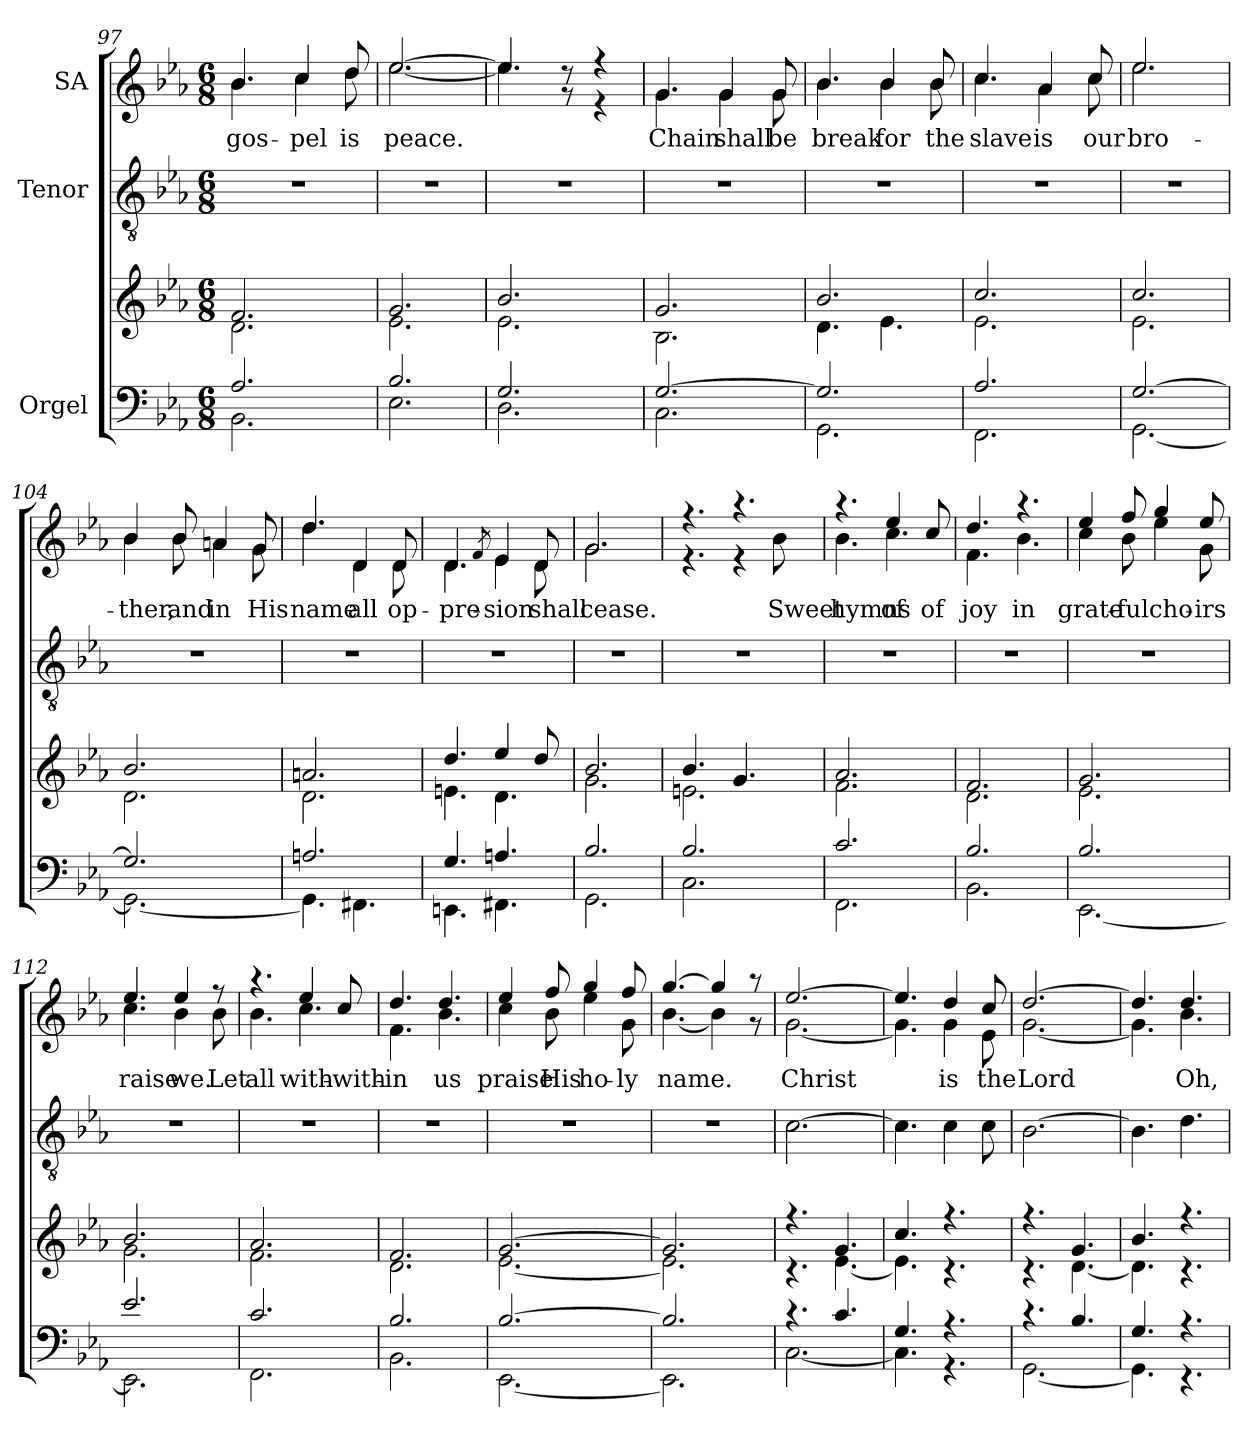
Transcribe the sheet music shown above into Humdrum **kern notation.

**kern	**kern	**kern	**kern	**text
*part3	*part3	*part2	*part1	*part1
*staff4	*staff3	*staff2	*staff1	*staff1
*I"Orgel	*	*I"Tenor	*I"SA	*
*clefF4	*clefG2	*clefGv2	*clefG2	*
*k[b-e-a-]	*k[b-e-a-]	*k[b-e-a-]	*k[b-e-a-]	*
*M6/8	*M6/8	*M6/8	*M6/8	*
=97	=97	=97	=97	=97
*^	*^	*	*	*
!	!	!	!	!	!	!LO:LY:b
*	*	*	*	*	*^	*
2.A-/	2.BB-\	2.f/	2.d\	2.r	4.b-/	4.b-\	gos-
!	!	!	!	!	!	!	!LO:LY:b
.	.	.	.	.	4cc/	4cc\	-pel
!	!	!	!	!	!	!	!LO:LY:b
.	.	.	.	.	8dd/	8dd\	is
=98	=98	=98	=98	=98	=98	=98	=98
!	!	!	!	!	!	!	!LO:LY:b
2.B-/	2.E-\	2.g/	2.e-\	2.r	[2.ee-/	[2.ee-\	peace.
=99	=99	=99	=99	=99	=99	=99	=99
2.G/	2.D\	2.b-/	2.e-\	2.r	4.ee-/]	4.ee-\]	.
.	.	.	.	.	8r	8r	.
.	.	.	.	.	4r	4r	.
=100	=100	=100	=100	=100	=100	=100	=100
!	!	!	!	!	!	!	!LO:LY:b
[2.G/	2.C\	2.g/	2.B-\	2.r	4.g/	4.g\	Chain
!	!	!	!	!	!	!	!LO:LY:b
.	.	.	.	.	4g/	4g\	shall
!	!	!	!	!	!	!	!LO:LY:b
.	.	.	.	.	8g/	8g\	be
=101	=101	=101	=101	=101	=101	=101	=101
!	!	!	!	!	!	!	!LO:LY:b
2.G/]	2.GG\	2.b-/	4.d\	2.r	4.b-/	4.b-\	break
!	!	!	!	!	!	!	!LO:LY:b
.	.	.	4.e-\	.	4b-/	4b-\	for
!	!	!	!	!	!	!	!LO:LY:b
.	.	.	.	.	8b-/	8b-\	the
!!LO:PB:g=z	!!
=102	=102	=102	=102	=102	=102	=102	=102
!	!	!	!	!	!	!	!LO:LY:b
2.A-/	2.FF\	2.cc/	2.e-\	2.r	4.cc/	4.cc\	slave
!	!	!	!	!	!	!	!LO:LY:b
.	.	.	.	.	4a-/	4a-\	is
!	!	!	!	!	!	!	!LO:LY:b
.	.	.	.	.	8cc/	8cc\	our
=103	=103	=103	=103	=103	=103	=103	=103
!	!	!	!	!	!	!	!LO:LY:b
[2.G/	[2.GG\	2.cc/	2.e-\	2.r	2.ee-/	2.ee-\	bro-
=104	=104	=104	=104	=104	=104	=104	=104
!	!	!	!	!	!	!	!LO:LY:b
2.G/]	2.GG\_	2.b-/	2.d\	2.r	4b-/	4b-\	-ther,
!	!	!	!	!	!	!	!LO:LY:b
.	.	.	.	.	8b-/	8b-\	and
!	!	!	!	!	!	!	!LO:LY:b
.	.	.	.	.	4an/	4a\	in
!	!	!	!	!	!	!	!LO:LY:b
.	.	.	.	.	8g/	8g\	His
=105	=105	=105	=105	=105	=105	=105	=105
!	!	!	!	!	!	!	!LO:LY:b
2.An/	4.GG\]	2.an/	2.d\	2.r	4.dd/	4.dd\	name
!	!	!	!	!	!	!	!LO:LY:b
.	4.FF#X\	.	.	.	4d/	4d\	all
!	!	!	!	!	!	!	!LO:LY:b
.	.	.	.	.	8d/	8d\	op-
=106	=106	=106	=106	=106	=106	=106	=106
!	!	!	!	!	!	!	!LO:LY:b
4.G/	4.EEn\	4.dd/	4.en\	2.r	4.d/	4.d\	-pre-
.	.	.	.	.	8qf/	.	.
!	!	!	!	!	!	!	!LO:LY:b
4.An/	4.FF#X\	4ee-/	4.d\	.	4e-/	4e-\	-sion
!	!	!	!	!	!	!	!LO:LY:b
.	.	8dd/	.	.	8d/	8d\	shall
=107	=107	=107	=107	=107	=107	=107	=107
!	!	!	!	!	!	!	!LO:LY:b
2.B-/	2.GG\	2.b-/	2.g\	2.r	2.g/	2.g\	cease.
=108	=108	=108	=108	=108	=108	=108	=108
2.B-/	2.C\	4.b-/	2.en\	2.r	4.r	4.r	.
.	.	4.g/	.	.	4.r	4r	.
!	!	!	!	!	!	!	!LO:LY:b
.	.	.	.	.	.	8b-\	Sweet
=109	=109	=109	=109	=109	=109	=109	=109
!	!	!	!	!	!	!	!LO:LY:b
2.c/	2.FF\	2.a-/	2.f\	2.r	4.r	4.b-\	hymns
!	!	!	!	!	!	!	!LO:LY:b
!	!	!	!	!	!	!	!LO:LY:b
.	.	.	.	.	4ee-/	4.cc\	of
!	!	!	!	!	!	!	!LO:LY:b
.	.	.	.	.	8cc/	.	of
!!LO:LB:g=z	!!
=110	=110	=110	=110	=110	=110	=110	=110
!	!	!	!	!	!	!	!LO:LY:b
!	!	!	!	!	!	!	!LO:LY:b
2.B-/	2.BB-\	2.f/	2.d\	2.r	4.dd/	4.f\	joy
!	!	!	!	!	!	!	!LO:LY:b
.	.	.	.	.	4.r	4.b-\	in
=111	=111	=111	=111	=111	=111	=111	=111
!	!	!	!	!	!	!	!LO:LY:b
!	!	!	!	!	!	!	!LO:LY:b
2.B-/	[2.EE-\	2.g/	2.e-\	2.r	4ee-/	4cc\	grate-
!	!	!	!	!	!	!	!LO:LY:b
!	!	!	!	!	!	!	!LO:LY:b
.	.	.	.	.	8ff/	8b-\	-ful
!	!	!	!	!	!	!	!LO:LY:b
!	!	!	!	!	!	!	!LO:LY:b
.	.	.	.	.	4gg/	4ee-\	cho-
!	!	!	!	!	!	!	!LO:LY:b
!	!	!	!	!	!	!	!LO:LY:b
.	.	.	.	.	8ee-/	8g\	-irs
=112	=112	=112	=112	=112	=112	=112	=112
!	!	!	!	!	!	!	!LO:LY:b
!	!	!	!	!	!	!	!LO:LY:b
2.e-/	2.EE-\]	2.b-/	2.g\	2.r	4.ee-/	4.cc\	raise
!	!	!	!	!	!	!	!LO:LY:b
!	!	!	!	!	!	!	!LO:LY:b
.	.	.	.	.	4ee-/	4b-\	we.
!	!	!	!	!	!	!	!LO:LY:b
.	.	.	.	.	8r	8b-\	Let
=113	=113	=113	=113	=113	=113	=113	=113
!	!	!	!	!	!	!	!LO:LY:b
2.c/	2.FF\	2.a-/	2.f\	2.r	4.r	4.b-\	all
!	!	!	!	!	!	!	!LO:LY:b
!	!	!	!	!	!	!	!LO:LY:b
.	.	.	.	.	4ee-/	4.cc\	with-
!	!	!	!	!	!	!	!LO:LY:b
.	.	.	.	.	8cc/	.	with-
=114	=114	=114	=114	=114	=114	=114	=114
!	!	!	!	!	!	!	!LO:LY:b
!	!	!	!	!	!	!	!LO:LY:b
2.B-/	2.BB-\	2.f/	2.d\	2.r	4.dd/	4.f\	-in
!	!	!	!	!	!	!	!LO:LY:b
!	!	!	!	!	!	!	!LO:LY:b
.	.	.	.	.	4.dd/	4.b-\	us
=115	=115	=115	=115	=115	=115	=115	=115
!	!	!	!	!	!	!	!LO:LY:b
!	!	!	!	!	!	!	!LO:LY:b
[2.B-/	[2.EE-\	[2.g/	[2.e-\	2.r	4ee-/	4cc\	praise
!	!	!	!	!	!	!	!LO:LY:b
!	!	!	!	!	!	!	!LO:LY:b
.	.	.	.	.	8ff/	8b-\	His
!	!	!	!	!	!	!	!LO:LY:b
!	!	!	!	!	!	!	!LO:LY:b
.	.	.	.	.	4gg/	4ee-\	ho-
!	!	!	!	!	!	!	!LO:LY:b
!	!	!	!	!	!	!	!LO:LY:b
.	.	.	.	.	8ff/	8g\	-ly
=116	=116	=116	=116	=116	=116	=116	=116
!	!	!	!	!	!	!	!LO:LY:b
!	!	!	!	!	!	!	!LO:LY:b
2.B-/]	2.EE-\]	2.g/]	2.e-\]	2.r	[4.gg/	[4.b-\	name.
.	.	.	.	.	4gg/]	4b-\]	.
.	.	.	.	.	8r	8r	.
=117	=117	=117	=117	=117	=117	=117	=117
!	!	!	!	!	!	!	!LO:LY:b
!	!	!	!	!	!	!	!LO:LY:b
4.r	[2.C\	4.r	4.r	[2.c\	[2.ee-/	[2.g\	Christ
4.c/	.	4.g/	[4.e-\	.	.	.	.
!!LO:LB:g=z	!!
=118	=118	=118	=118	=118	=118	=118	=118
4.G/	4.C\]	4.cc/	4.e-\]	4.c\]	4.ee-/]	4.g\]	.
!	!	!	!	!	!	!	!LO:LY:b
!	!	!	!	!	!	!	!LO:LY:b
4.r	4.r	4.r	4.r	4c\	4dd/	4g\	is
!	!	!	!	!	!	!	!LO:LY:b
!	!	!	!	!	!	!	!LO:LY:b
.	.	.	.	8c\	8cc/	8e-\	the
=119	=119	=119	=119	=119	=119	=119	=119
!	!	!	!	!	!	!	!LO:LY:b
!	!	!	!	!	!	!	!LO:LY:b
4.r	[2.GG\	4.r	4.r	[2.B-\	[2.dd/	[2.g\	Lord
4.B-/	.	4.g/	[4.d\	.	.	.	.
=120	=120	=120	=120	=120	=120	=120	=120
4.G/	4.GG\]	4.b-/	4.d\]	4.B-\]	4.dd/]	4.g\]	.
!	!	!	!	!	!	!	!LO:LY:b
!	!	!	!	!	!	!	!LO:LY:b
4.r	4.r	4.r	4.r	4.d\	4.dd/	4.b-\	Oh,
*v	*v	*	*	*	*v	*v	*
*	*v	*v	*	*	*
=	=	=	=	=
*-	*-	*-	*-	*-
